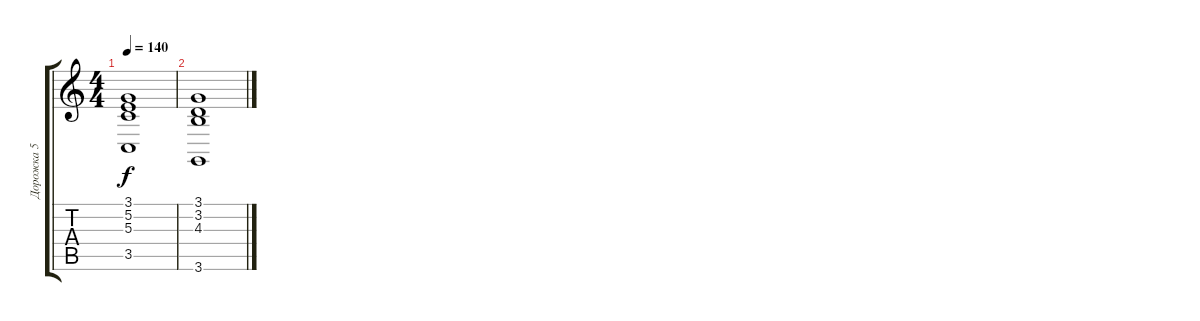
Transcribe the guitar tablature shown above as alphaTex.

\track ("Дорожка 5" "Дорожка 5") {instrument stringensemble1}
\staff {score tabs}
\tuning (E4 B3 G3 D3 A2 E2) {hide}
\ts (4 4)
\tempo 140
\clef g2
\ks c
(3.1 5.2 5.3 3.5).1{dy f} |
(3.1 3.2 4.3 3.6).1
